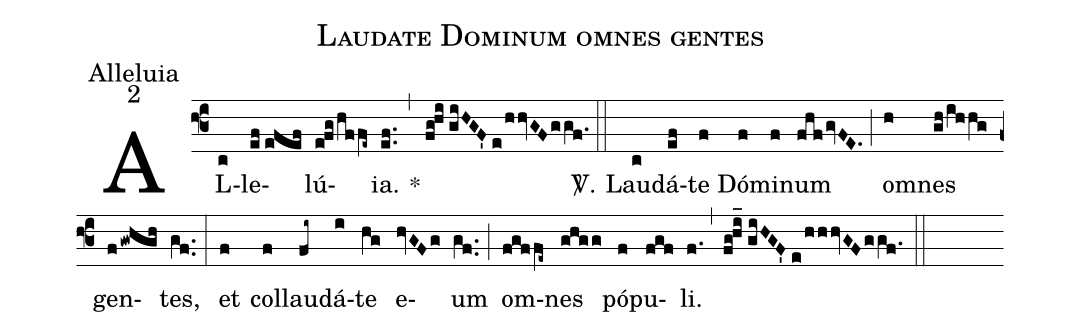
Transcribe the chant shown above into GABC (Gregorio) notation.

name:Laudate Dominum omnes gentes;
office-part:Alleluia;
mode:2;
%%
(f3) AL(c)le(ef//efef)lú(efghffe~)ia.(ef..) *(,) (fg!hi//giHGF'//e/hhvGFggf.) <sp>V/</sp>.(::) Lau(c)dá(ef)te(f) Dó(f)mi(f)num(fhfgvFE.) (;) om(h)nes(gh/ihhg) gen(fgwhgh)tes,(gf..) (:) et(f) col(f)lau(fi~)dá(i)te(hg) e(hvGFg)um(gf..) (;) om(fgffe~)nes(ghgg) pó(f)pu(fgf)li.(f.) (,) (fg!hi_//giHGF'//e/hhhvGFggf.) (::)
